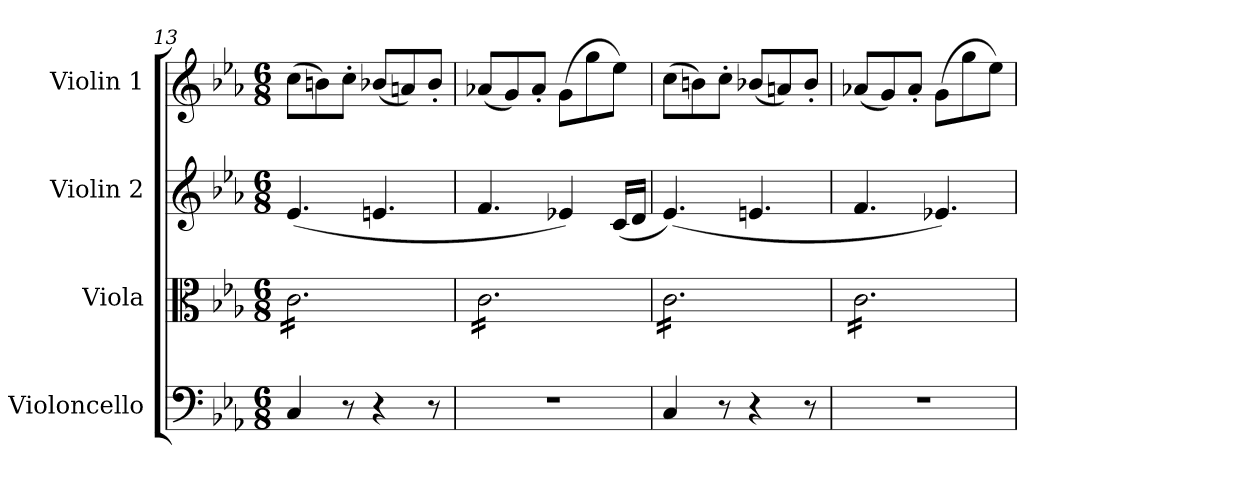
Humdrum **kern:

**kern	**kern	**kern	**kern
*part4	*part3	*part2	*part1
*staff4	*staff3	*staff2	*staff1
*I"Violoncello	*I"Viola	*I"Violin 2	*I"Violin 1
*I'Vc	*I'Vla	*I'Vln	*I'Vln
*clefF4	*clefC3	*clefG2	*clefG2
*k[b-e-a-]	*k[b-e-a-]	*k[b-e-a-]	*k[b-e-a-]
*M6/8	*M6/8	*M6/8	*M6/8
=13	=13	=13	=13
*	*tremolo	*	*
4C/	16c\LL	(>4.e-/	(>8cc\L
.	16c\	.	.
.	16c\	.	8bn\)
.	16c\	.	.
8r	16c\	.	8cc'\J
.	16c\	.	.
4r	16c\	4.en/	(<8b-X/L
.	16c\	.	.
.	16c\	.	8an/)
.	16c\	.	.
8r	16c\	.	8b-'/J
.	16c\JJ	.	.
=14	=14	=14	=14
2.r	16c\LL	4.f/	(<8a-X/L
.	16c\	.	.
.	16c\	.	8g/)
.	16c\	.	.
.	16c\	.	8a-'/J
.	16c\	.	.
.	16c\	4e-X/)	(>8g\L
.	16c\	.	.
.	16c\	.	8gg\
.	16c\	.	.
.	16c\	(<16c/LL	8ee-\J)
.	16c\JJ	16d/JJ	.
=15	=15	=15	=15
4C/	16c\LL	(>4.e-/)	(>8cc\L
.	16c\	.	.
.	16c\	.	8bn\)
.	16c\	.	.
8r	16c\	.	8cc'\J
.	16c\	.	.
4r	16c\	4.en/	(<8b-X/L
.	16c\	.	.
.	16c\	.	8an/)
.	16c\	.	.
8r	16c\	.	8b-'/J
.	16c\JJ	.	.
=16	=16	=16	=16
2.r	16c\LL	4.f/	(<8a-X/L
.	16c\	.	.
.	16c\	.	8g/)
.	16c\	.	.
.	16c\	.	8a-'/J
.	16c\	.	.
.	16c\	4.e-X/)	(>8g\L
.	16c\	.	.
.	16c\	.	8gg\
.	16c\	.	.
.	16c\	.	8ee-\J)
.	16c\JJ	.	.
*	*Xtremolo	*	*
=	=	=	=
*-	*-	*-	*-
